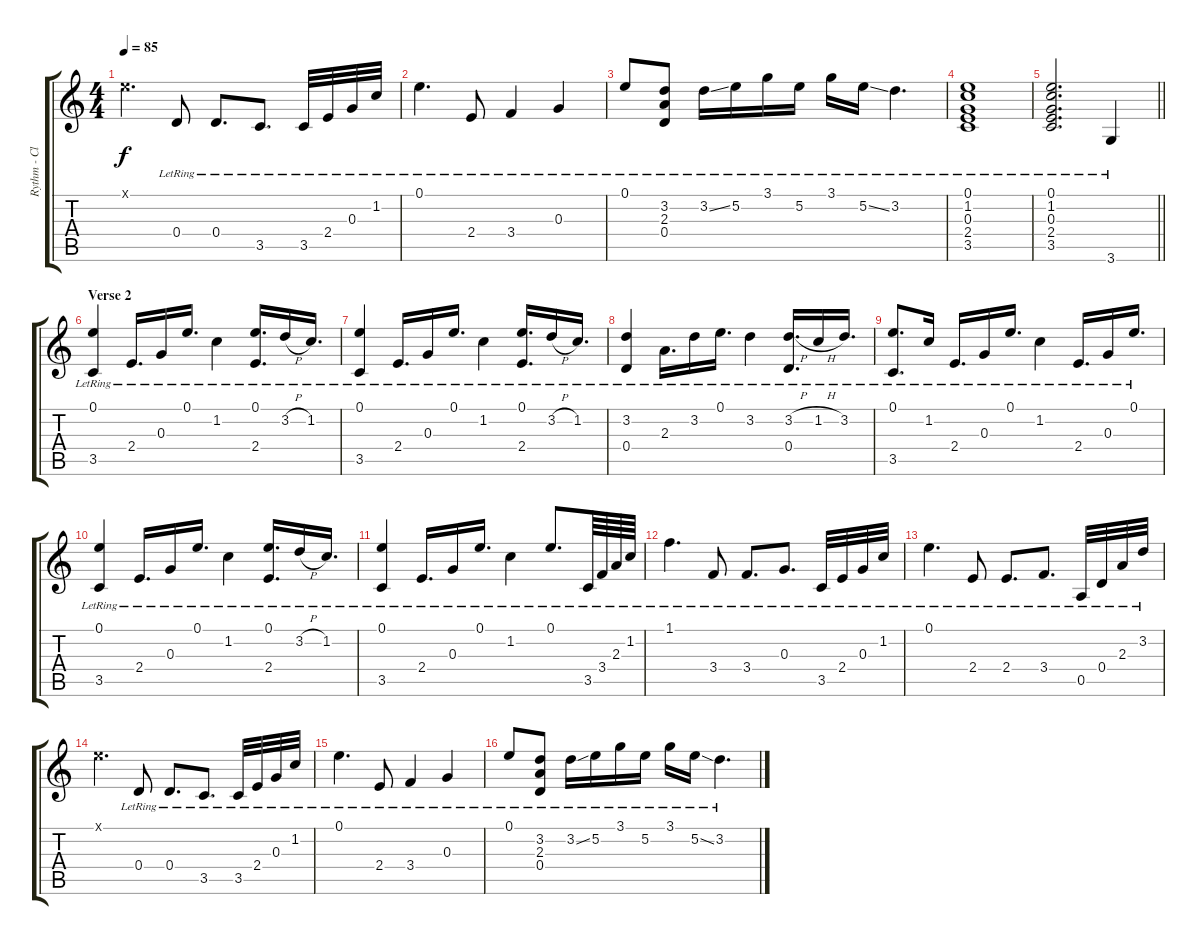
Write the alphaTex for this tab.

\track ("Rythm - Clean" "Rythm - Cl") {instrument acousticguitarsteel}
\staff {score tabs}
\tuning (E4 B3 G3 D3 A2 E2) {hide}
\ts (4 4)
\tempo 85
\clef g2
\ks c
0.1{x}.4{d dy f} 0.4{lr}.8 0.4{lr}.8{d} 3.5{lr}.8{d} 3.5{lr}.32 2.4{lr}.32 0.3{lr}.32 1.2{lr}.32 |
0.1{lr}.4{d} 2.4{lr}.8 3.4{lr}.4 0.3{lr}.4 |
0.1{lr}.8{volume 6 instrument acousticguitarsteel} (3.2{lr} 2.3{lr} 0.4{lr}).8 3.2{ss lr}.16 5.2{lr}.16 3.1{lr}.16 5.2{lr}.16 3.1{lr}.16 5.2{ss lr}.16 3.2{lr}.4{d} |
(0.1{lr} 1.2{lr} 0.3{lr} 2.4{lr} 3.5{lr}).1 |
\barLineRight lightlight
(0.1{lr} 1.2{lr} 0.3{lr} 2.4{lr} 3.5{lr}).2{d} 3.6{lr}.4 |
\section ("" "Verse 2")
(0.1{lr} 3.5{lr}).4 2.4{lr}.16{d} 0.3{lr}.16 0.1{lr}.16{d} 1.2{lr}.4 (0.1{lr} 2.4{lr}).16{d} 3.2{h lr}.16 1.2{lr}.16{d} |
(0.1{lr} 3.5{lr}).4 2.4{lr}.16{d} 0.3{lr}.16 0.1{lr}.16{d} 1.2{lr}.4 (0.1{lr} 2.4{lr}).16{d} 3.2{h lr}.16 1.2{lr}.16{d} |
(3.2{lr} 0.4{lr}).4 2.3{lr}.16{d} 3.2{lr}.16 0.1{lr}.16{d} 3.2{lr}.4 (3.2{h lr} 0.4{lr}).16{d} 1.2{h lr}.16 3.2{lr}.16{d} |
(0.1{lr} 3.5{lr}).8{d} 1.2{lr}.16 2.4{lr}.16{d} 0.3{lr}.16 0.1{lr}.16{d} 1.2{lr}.4 2.4{lr}.16{d} 0.3{lr}.16 0.1{lr}.16{d} |
(0.1{lr} 3.5{lr}).4 2.4{lr}.16{d} 0.3{lr}.16 0.1{lr}.16{d} 1.2{lr}.4 (0.1{lr} 2.4{lr}).16{d} 3.2{h lr}.16 1.2{lr}.16{d} |
(0.1{lr} 3.5{lr}).4 2.4{lr}.16{d} 0.3{lr}.16 0.1{lr}.16{d} 1.2{lr}.4 0.1{lr}.8{d} 3.5{lr}.64 3.4{lr}.64 2.3{lr}.64 1.2{lr}.64 |
1.1{lr}.4{d} 3.4{lr}.8 3.4{lr}.8{d} 0.3{lr}.8{d} 3.5{lr}.32 2.4{lr}.32 0.3{lr}.32 1.2{lr}.32 |
0.1{lr}.4{d} 2.4{lr}.8 2.4{lr}.8{d} 3.4{lr}.8{d} 0.5{lr}.32 0.4{lr}.32 2.3{lr}.32 3.2{lr}.32 |
0.1{x}.4{d} 0.4{lr}.8 0.4{lr}.8{d} 3.5{lr}.8{d} 3.5{lr}.32 2.4{lr}.32 0.3{lr}.32 1.2{lr}.32 |
0.1{lr}.4{d} 2.4{lr}.8 3.4{lr}.4 0.3{lr}.4 |
0.1{lr}.8 (3.2{lr} 2.3{lr} 0.4{lr}).8 3.2{ss lr}.16 5.2{lr}.16 3.1{lr}.16 5.2{lr}.16 3.1{lr}.16 5.2{ss lr}.16 3.2{lr}.4{d}
